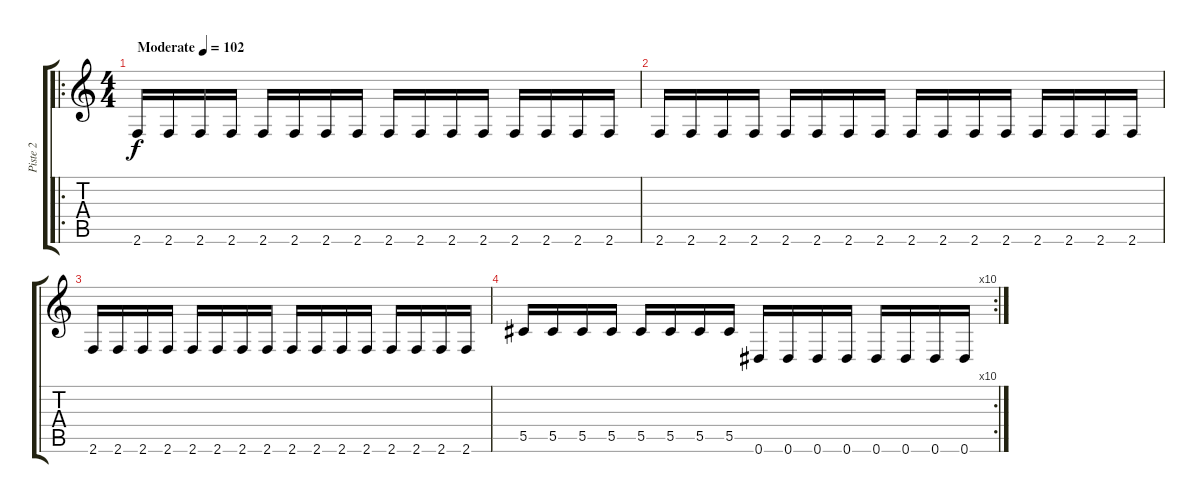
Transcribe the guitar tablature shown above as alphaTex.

\track ("Piste 2" "Piste 2") {instrument electricbasspick}
\staff {score tabs}
\tuning (Eb4 Bb3 Gb3 Db3 Ab2 Eb2) {hide}
\ro
\ts (4 4)
\tempo (102 "Moderate")
\clef g2
\ks c
2.6.16{dy f instrument electricbasspick} 2.6.16 2.6.16 2.6.16 2.6.16 2.6.16 2.6.16 2.6.16 2.6.16 2.6.16 2.6.16 2.6.16 2.6.16 2.6.16 2.6.16 2.6.16 |
2.6.16 2.6.16 2.6.16 2.6.16 2.6.16 2.6.16 2.6.16 2.6.16 2.6.16 2.6.16 2.6.16 2.6.16 2.6.16 2.6.16 2.6.16 2.6.16 |
2.6.16 2.6.16 2.6.16 2.6.16 2.6.16 2.6.16 2.6.16 2.6.16 2.6.16 2.6.16 2.6.16 2.6.16 2.6.16 2.6.16 2.6.16 2.6.16 |
\rc 10
5.5.16 5.5.16 5.5.16 5.5.16 5.5.16 5.5.16 5.5.16 5.5.16 0.6.16 0.6.16 0.6.16 0.6.16 0.6.16 0.6.16 0.6.16 0.6.16
